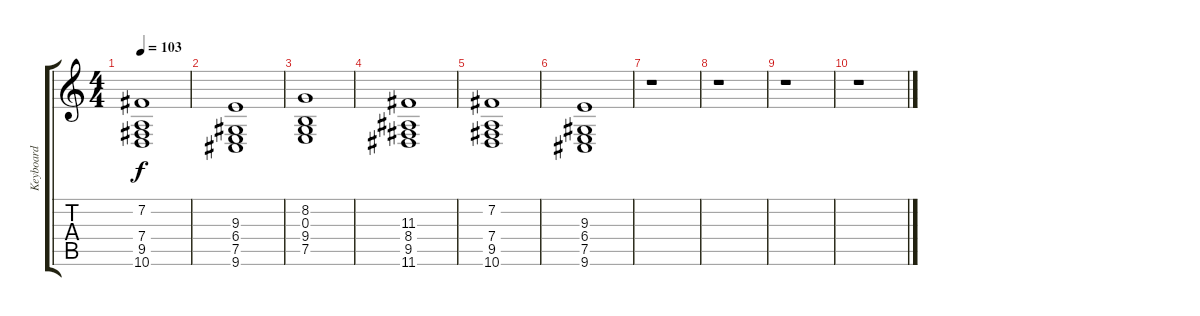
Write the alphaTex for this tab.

\track ("Keyboard" "Keyboard") {instrument fx8scifi}
\staff {score tabs}
\tuning (E4 B3 G3 D3 A2 E2) {hide}
\ts (4 4)
\tempo 103
\clef g2
\ks c
(7.2 7.4 9.5 10.6).1{dy f} |
(9.3 6.4 7.5 9.6).1 |
(8.2 0.3 9.4 7.5).1 |
(11.3 8.4 9.5 11.6).1 |
(7.2 7.4 9.5 10.6).1 |
(9.3 6.4 7.5 9.6).1 |
r.1 |
r.1 |
r.1 |
r.1
